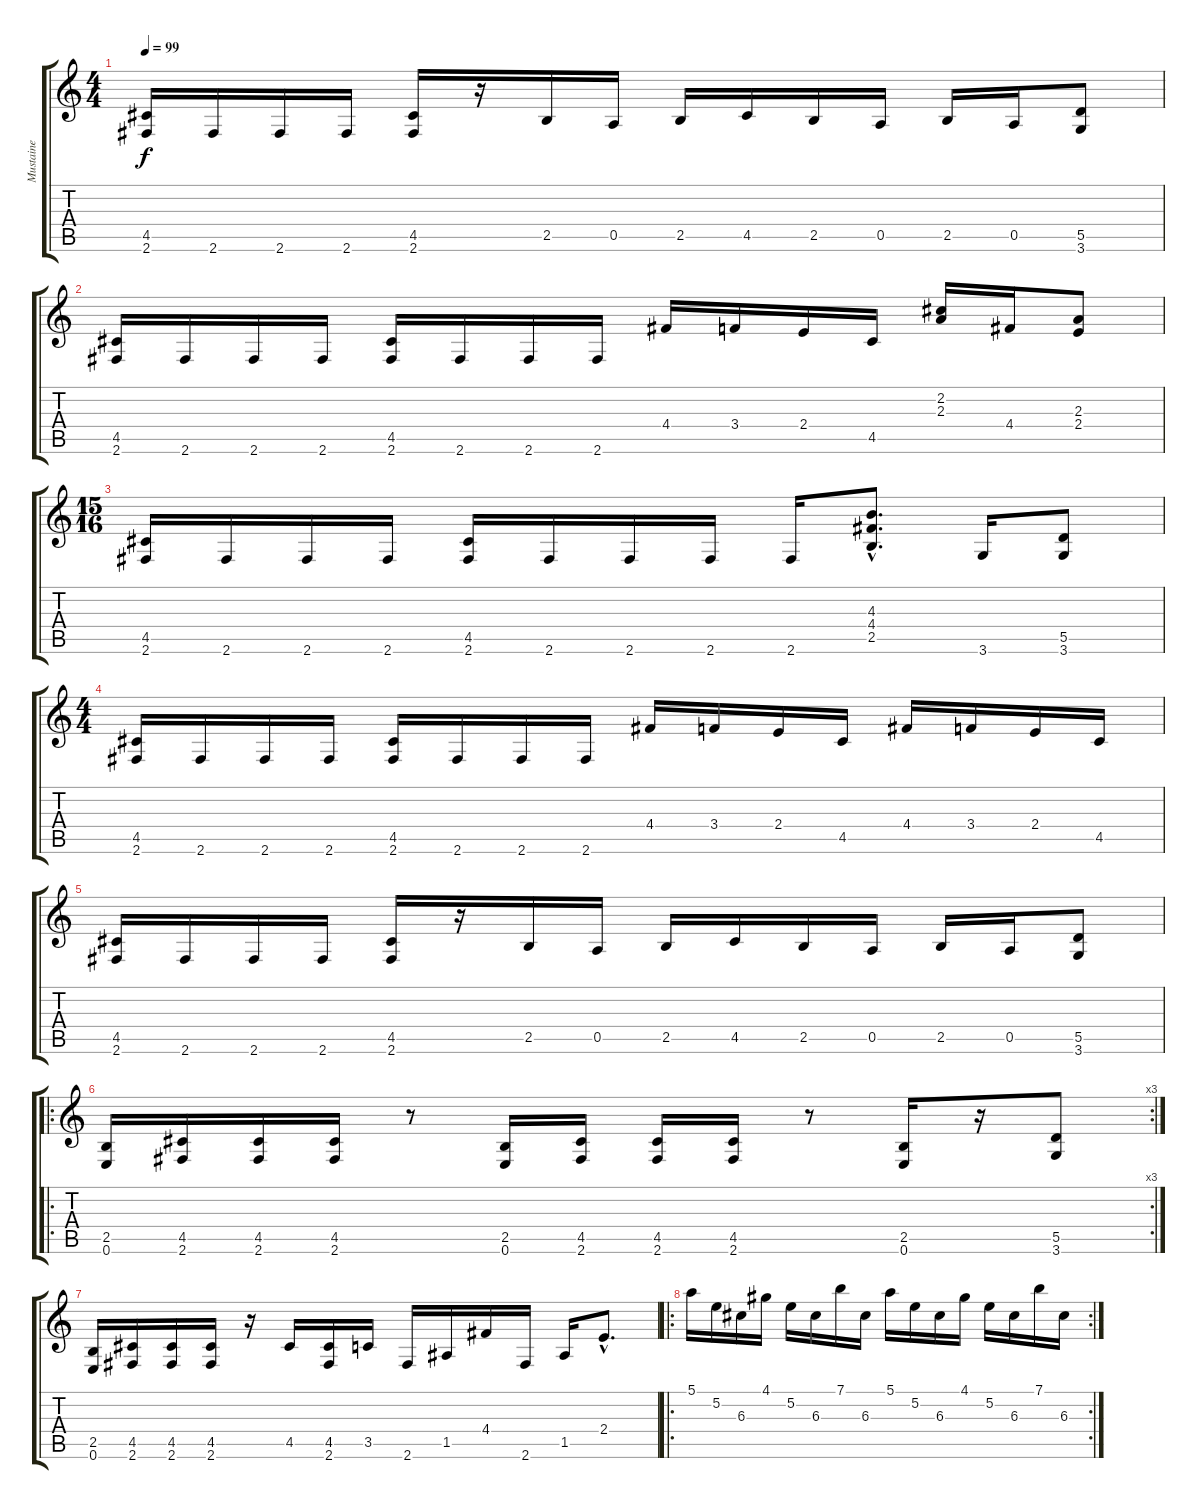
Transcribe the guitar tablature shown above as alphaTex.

\track ("Mustaine" "Mustaine") {instrument distortionguitar}
\staff {score tabs}
\tuning (E4 B3 G3 D3 A2 E2) {hide}
\ts (4 4)
\tempo 99
\clef g2
\ks c
(4.5 2.6).16{dy f} 2.6.16 2.6.16 2.6.16 (4.5 2.6).16 r.16 2.5.16 0.5.16 2.5.16 4.5.16 2.5.16 0.5.16 2.5.16 0.5.16 (5.5 3.6).8 |
(4.5 2.6).16 2.6.16 2.6.16 2.6.16 (4.5 2.6).16 2.6.16 2.6.16 2.6.16 4.4.16 3.4.16 2.4.16 4.5.16 (2.2 2.3).16 4.4.16 (2.3 2.4).8 |
\ts (15 16)
(4.5 2.6).16 2.6.16 2.6.16 2.6.16 (4.5 2.6).16 2.6.16 2.6.16 2.6.16 2.6.16 (4.3{hac} 4.4{hac} 2.5{hac}).8{d} 3.6.16 (5.5 3.6).8 |
\ts (4 4)
(4.5 2.6).16 2.6.16 2.6.16 2.6.16 (4.5 2.6).16 2.6.16 2.6.16 2.6.16 4.4.16 3.4.16 2.4.16 4.5.16 4.4.16 3.4.16 2.4.16 4.5.16 |
(4.5 2.6).16 2.6.16 2.6.16 2.6.16 (4.5 2.6).16 r.16 2.5.16 0.5.16 2.5.16 4.5.16 2.5.16 0.5.16 2.5.16 0.5.16 (5.5 3.6).8 |
\ro
\rc 3
(2.5 0.6).16 (4.5 2.6).16 (4.5 2.6).16 (4.5 2.6).16 r.8 (2.5 0.6).16 (4.5 2.6).16 (4.5 2.6).16 (4.5 2.6).16 r.8 (2.5 0.6).16 r.16 (5.5 3.6).8 |
(2.5 0.6).16 (4.5 2.6).16 (4.5 2.6).16 (4.5 2.6).16 r.16 4.5.16 (4.5 2.6).16 3.5.16 2.6.16 1.5.16 4.4.16 2.6.16 1.5.16 2.4{hac}.8{d} |
\ro
\rc 2
5.1.16 5.2.16 6.3.16 4.1.16 5.2.16 6.3.16 7.1.16 6.3.16 5.1.16 5.2.16 6.3.16 4.1.16 5.2.16 6.3.16 7.1.16 6.3.16
